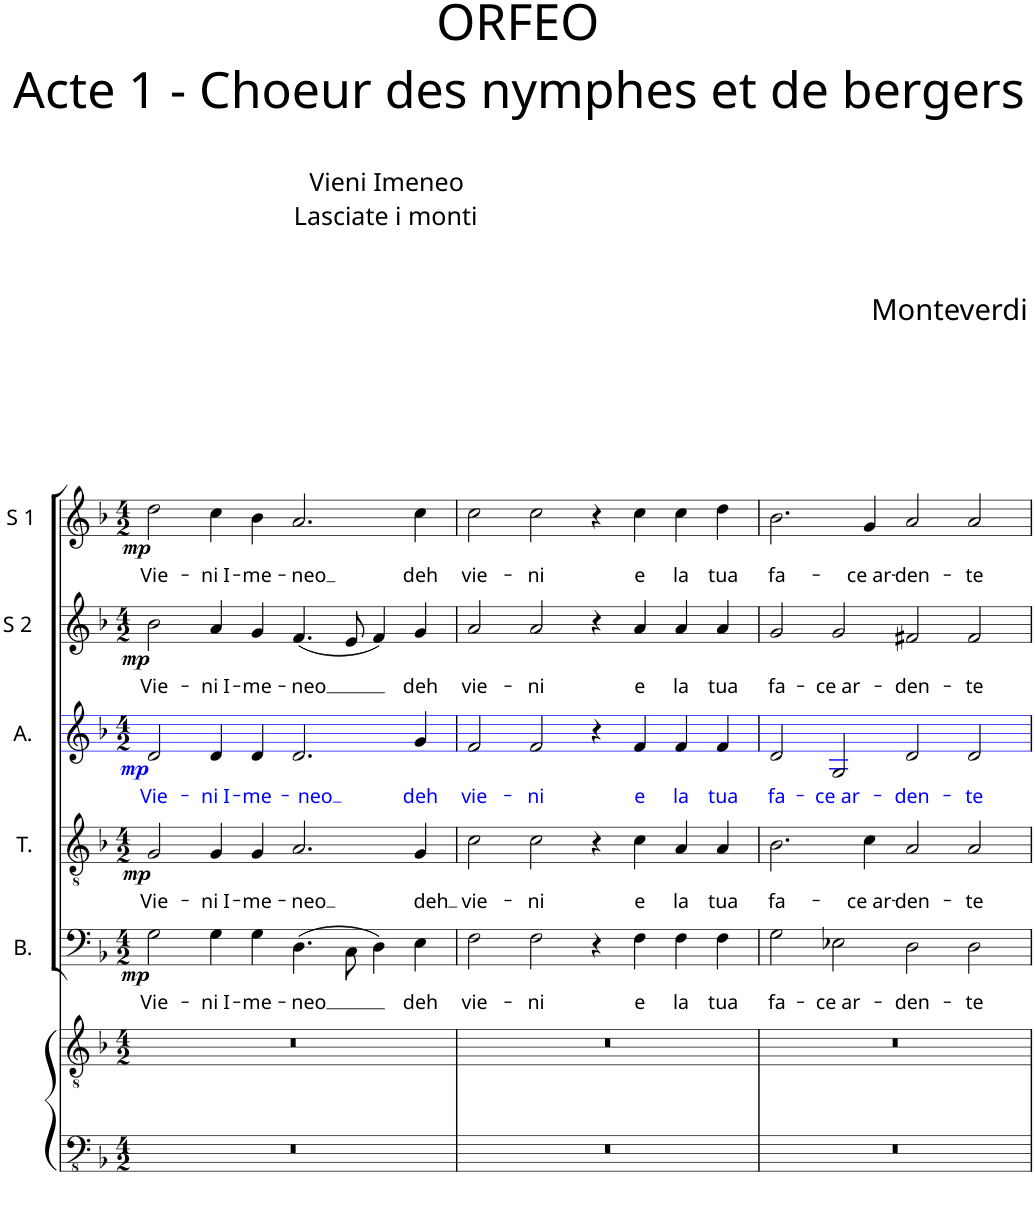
**kern	**kern	**kern	**text	**dynam	**kern	**text	**dynam	**kern	**text	**dynam	**kern	**text	**dynam	**kern	**text	**dynam
*part6	*part6	*part5	*part5	*part5	*part4	*part4	*part4	*part3	*part3	*part3	*part2	*part2	*part2	*part1	*part1	*part1
*staff7	*staff6	*staff5	*staff5	*staff5	*staff4	*staff4	*staff4	*staff3	*staff3	*staff3	*staff2	*staff2	*staff2	*staff1	*staff1	*staff1
*I"Piano	*	*I"B.	*	*	*I"T.	*	*	*I"A.	*	*	*I"S 2	*	*	*I"S 1	*	*
*I'Pno	*	*I'B.	*	*	*I'T.	*	*	*I'A.	*	*	*I'S 2	*	*	*I'S 1	*	*
*	*	*	*	*	*	*	*	*stria5	*	*	*	*	*	*	*	*
*clefFv4	*clefGv2	*clefF4	*	*	*clefGv2	*	*	*clefG2	*	*	*clefG2	*	*	*clefG2	*	*
*k[b-]	*k[b-]	*k[b-]	*	*	*k[b-]	*	*	*k[b-]	*	*	*k[b-]	*	*	*k[b-]	*	*
*M4/2	*M4/2	*M4/2	*	*	*M4/2	*	*	*M4/2	*	*	*M4/2	*	*	*M4/2	*	*
=1	=1	=1	=1	=1	=1	=1	=1	=1	=1	=1	=1	=1	=1	=1	=1	=1
!	!	!	!LO:LY:b	!LO:DY:b	!	!LO:LY:b	!LO:DY:b	!	!LO:LY:b:color=#0000FF	!LO:DY:b	!	!LO:LY:b	!LO:DY:b	!	!LO:LY:b	!LO:DY:b
0r	0r	2G\	Vie-	mp	2G/	Vie-	mp	2d/	Vie-	mp	2b-\	Vie-	mp	2dd\	Vie-	mp
!	!	!	!LO:LY:b	!	!	!LO:LY:b	!	!	!LO:LY:b:color=#0000FF	!	!	!LO:LY:b	!	!	!LO:LY:b	!
.	.	4G\	-ni I-	.	4G/	-ni I-	.	4d/	-ni I-	.	4a/	-ni I-	.	4cc\	-ni I-	.
!	!	!	!LO:LY:b	!	!	!LO:LY:b	!	!	!LO:LY:b:color=#0000FF	!	!	!LO:LY:b	!	!	!LO:LY:b	!
.	.	4G\	-me-	.	4G/	-me-	.	4d/	-me-	.	4g/	-me-	.	4b-\	-me-	.
!	!	!	!LO:LY:b	!	!	!LO:LY:b	!	!	!LO:LY:b:color=#0000FF	!	!	!LO:LY:b	!	!	!LO:LY:b	!
.	.	(4.D\	-neo	.	2.A/	-neo	.	2.d/	-neo	.	(4.f/	-neo	.	2.a/	-neo	.
.	.	8C\	.	.	.	.	.	.	.	.	8e/	.	.	.	.	.
.	.	4D\)	.	.	.	.	.	.	.	.	4f/)	.	.	.	.	.
!	!	!	!LO:LY:b	!	!	!LO:LY:b	!	!	!LO:LY:b:color=#0000FF	!	!	!LO:LY:b	!	!	!LO:LY:b	!
.	.	4E\	deh	.	4G/	deh	.	4g/	deh	.	4g/	deh	.	4cc\	deh	.
=2	=2	=2	=2	=2	=2	=2	=2	=2	=2	=2	=2	=2	=2	=2	=2	=2
!	!	!	!LO:LY:b	!	!	!LO:LY:b	!	!	!LO:LY:b:color=#0000FF	!	!	!LO:LY:b	!	!	!LO:LY:b	!
0r	0r	2F\	vie-	.	2c\	vie-	.	2f/	vie-	.	2a/	vie-	.	2cc\	vie-	.
!	!	!	!LO:LY:b	!	!	!LO:LY:b	!	!	!LO:LY:b:color=#0000FF	!	!	!LO:LY:b	!	!	!LO:LY:b	!
.	.	2F\	-ni	.	2c\	-ni	.	2f/	-ni	.	2a/	-ni	.	2cc\	-ni	.
.	.	4r	.	.	4r	.	.	4r	.	.	4r	.	.	4r	.	.
!	!	!	!LO:LY:b	!	!	!LO:LY:b	!	!	!LO:LY:b:color=#0000FF	!	!	!LO:LY:b	!	!	!LO:LY:b	!
.	.	4F\	e	.	4c\	e	.	4f/	e	.	4a/	e	.	4cc\	e	.
!	!	!	!LO:LY:b	!	!	!LO:LY:b	!	!	!LO:LY:b:color=#0000FF	!	!	!LO:LY:b	!	!	!LO:LY:b	!
.	.	4F\	la	.	4A/	la	.	4f/	la	.	4a/	la	.	4cc\	la	.
!	!	!	!LO:LY:b	!	!	!LO:LY:b	!	!	!LO:LY:b:color=#0000FF	!	!	!LO:LY:b	!	!	!LO:LY:b	!
.	.	4F\	tua	.	4A/	tua	.	4f/	tua	.	4a/	tua	.	4dd\	tua	.
=3	=3	=3	=3	=3	=3	=3	=3	=3	=3	=3	=3	=3	=3	=3	=3	=3
!	!	!	!LO:LY:b	!	!	!LO:LY:b	!	!	!LO:LY:b:color=#0000FF	!	!	!LO:LY:b	!	!	!LO:LY:b	!
0r	0r	2G\	fa-	.	2.B-\	fa-	.	2d/	fa-	.	2g/	fa-	.	2.b-\	fa-	.
!	!	!	!LO:LY:b	!	!	!	!	!	!LO:LY:b:color=#0000FF	!	!	!LO:LY:b	!	!	!	!
.	.	2E-X\	-ce ar-	.	.	.	.	2G/	-ce ar-	.	2g/	-ce ar-	.	.	.	.
!	!	!	!	!	!	!LO:LY:b	!	!	!	!	!	!	!	!	!LO:LY:b	!
.	.	.	.	.	4c\	-ce ar-	.	.	.	.	.	.	.	4g/	-ce ar-	.
!	!	!	!LO:LY:b	!	!	!LO:LY:b	!	!	!LO:LY:b:color=#0000FF	!	!	!LO:LY:b	!	!	!LO:LY:b	!
.	.	2D\	-den-	.	2A/	-den-	.	2d/	-den-	.	2f#X/	-den-	.	2a/	-den-	.
!	!	!	!LO:LY:b	!	!	!LO:LY:b	!	!	!LO:LY:b:color=#0000FF	!	!	!LO:LY:b	!	!	!LO:LY:b	!
.	.	2D\	-te	.	2A/	-te	.	2d/	-te	.	2f#/	-te	.	2a/	-te	.
=	=	=	=	=	=	=	=	=	=	=	=	=	=	=	=	=
*-	*-	*-	*-	*-	*-	*-	*-	*-	*-	*-	*-	*-	*-	*-	*-	*-
